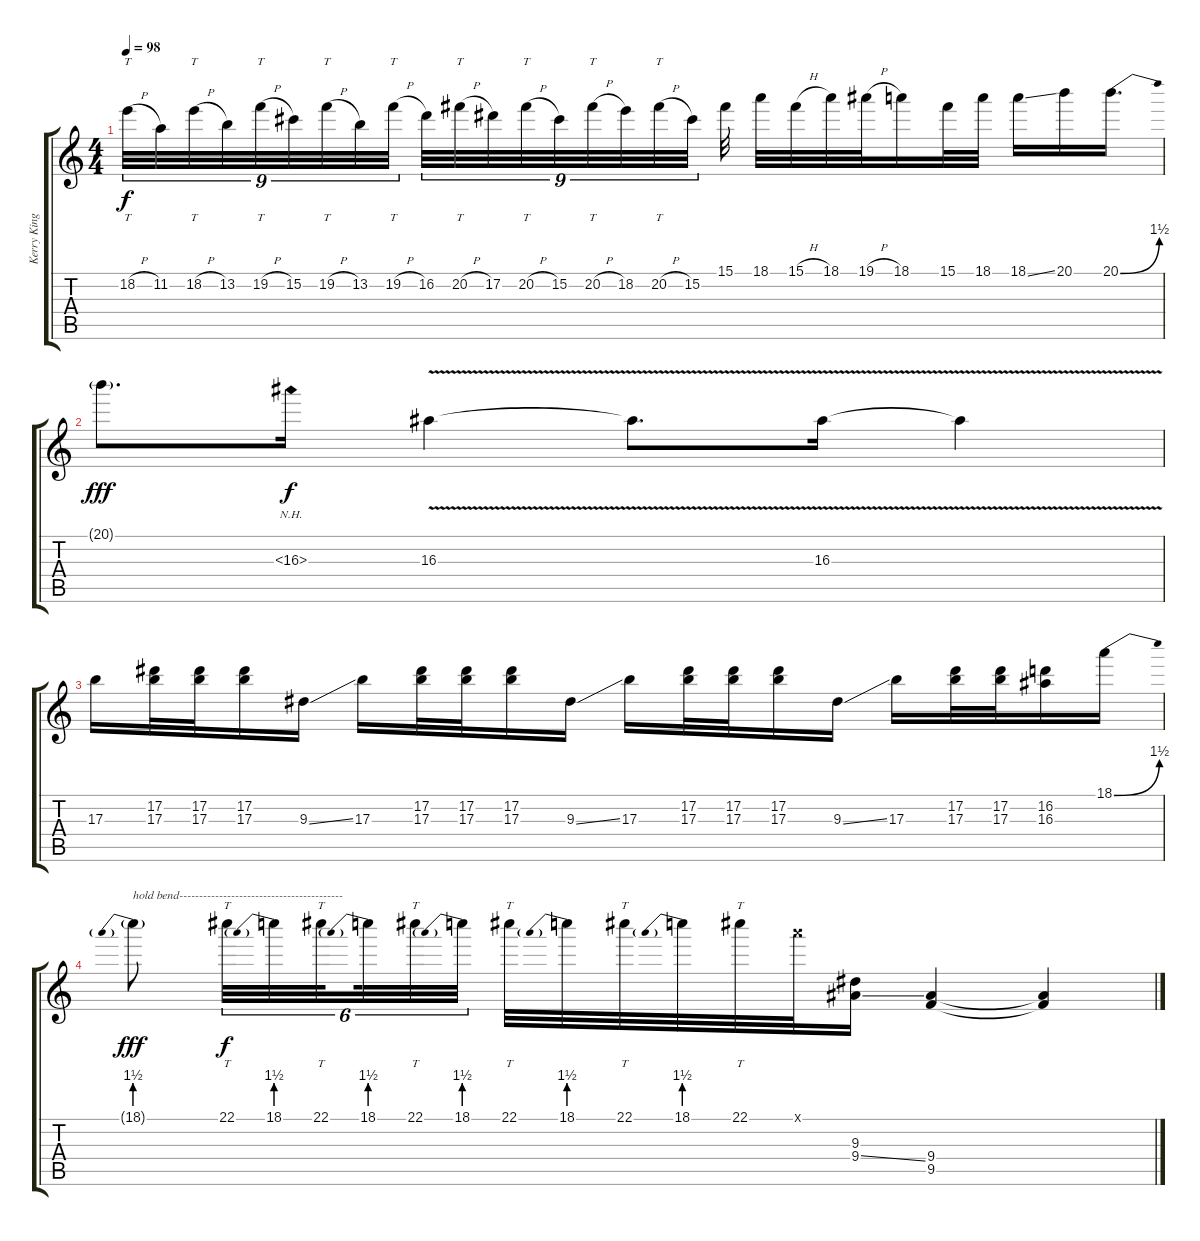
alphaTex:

\track ("Kerry King (Rhythm Guitar)" "Kerry King") {instrument distortionguitar}
\staff {score tabs}
\tuning (Eb4 Bb3 Gb3 Db3 Ab2 Eb2) {hide}
\ts (4 4)
\tempo 98
\clef g2
\ks c
18.2{h}.32{tt tu (9 8) dy f} 11.2.32{tu (9 8)} 18.2{h}.32{tt tu (9 8)} 13.2.32{tu (9 8)} 19.2{h}.32{tt tu (9 8)} 15.2.32{tu (9 8)} 19.2{h}.32{tt tu (9 8)} 13.2.32{tu (9 8)} 19.2{h}.32{tt tu (9 8)} 16.2.32{tu (9 8)} 20.2{h}.32{tt tu (9 8)} 17.2.32{tu (9 8)} 20.2{h}.32{tt tu (9 8)} 15.2.32{tu (9 8)} 20.2{h}.32{tt tu (9 8)} 18.2.32{tu (9 8)} 20.2{h}.32{tt tu (9 8)} 15.2.32{tu (9 8)} 15.1.32 18.1.32 15.1{h}.32 18.1.32 19.1{h}.32 18.1.16 15.1.32 18.1.32 18.1{ss}.16 20.1.16 20.1{be (bend 0 0 60 6)}.16{d} |
20.1{g}.8{d dy fff} 16.3{nh}.16{dy f} 16.3{v}.4 16.3{v t}.8{d} 16.3{v}.16 16.3{v t}.4 |
17.3.16 (17.2 17.3).32 (17.2 17.3).32 (17.2 17.3).16 9.3{ss}.16 17.3.16 (17.2 17.3).32 (17.2 17.3).32 (17.2 17.3).16 9.3{ss}.16 17.3.16 (17.2 17.3).32 (17.2 17.3).32 (17.2 17.3).16 9.3{ss}.16 17.3.16 (17.2 17.3).32 (17.2 17.3).32 (16.2 16.3).16 18.1{be (bend 0 0 60 6)}.16 |
18.1{be (prebend 0 6 60 6) g}.8{txt "hold bend-----------------------------------------" dy fff} 22.1.32{tt tu (6 4) dy f} 18.1{be (prebend 0 6 60 6)}.32{tu (6 4)} 22.1.32{tt tu (6 4) beam splitsecondary} 18.1{be (prebend 0 6 60 6)}.32{tu (6 4)} 22.1.32{tt tu (6 4)} 18.1{be (prebend 0 6 60 6)}.32{tu (6 4)} 22.1.32{tt} 18.1{be (prebend 0 6 60 6)}.32 22.1.32{tt} 18.1{be (prebend 0 6 60 6)}.32 22.1.32{tt} 18.1{x}.32 (9.3 9.4{ss}).16 (9.4 9.5).4 (9.4{t} 9.5{t}).4
